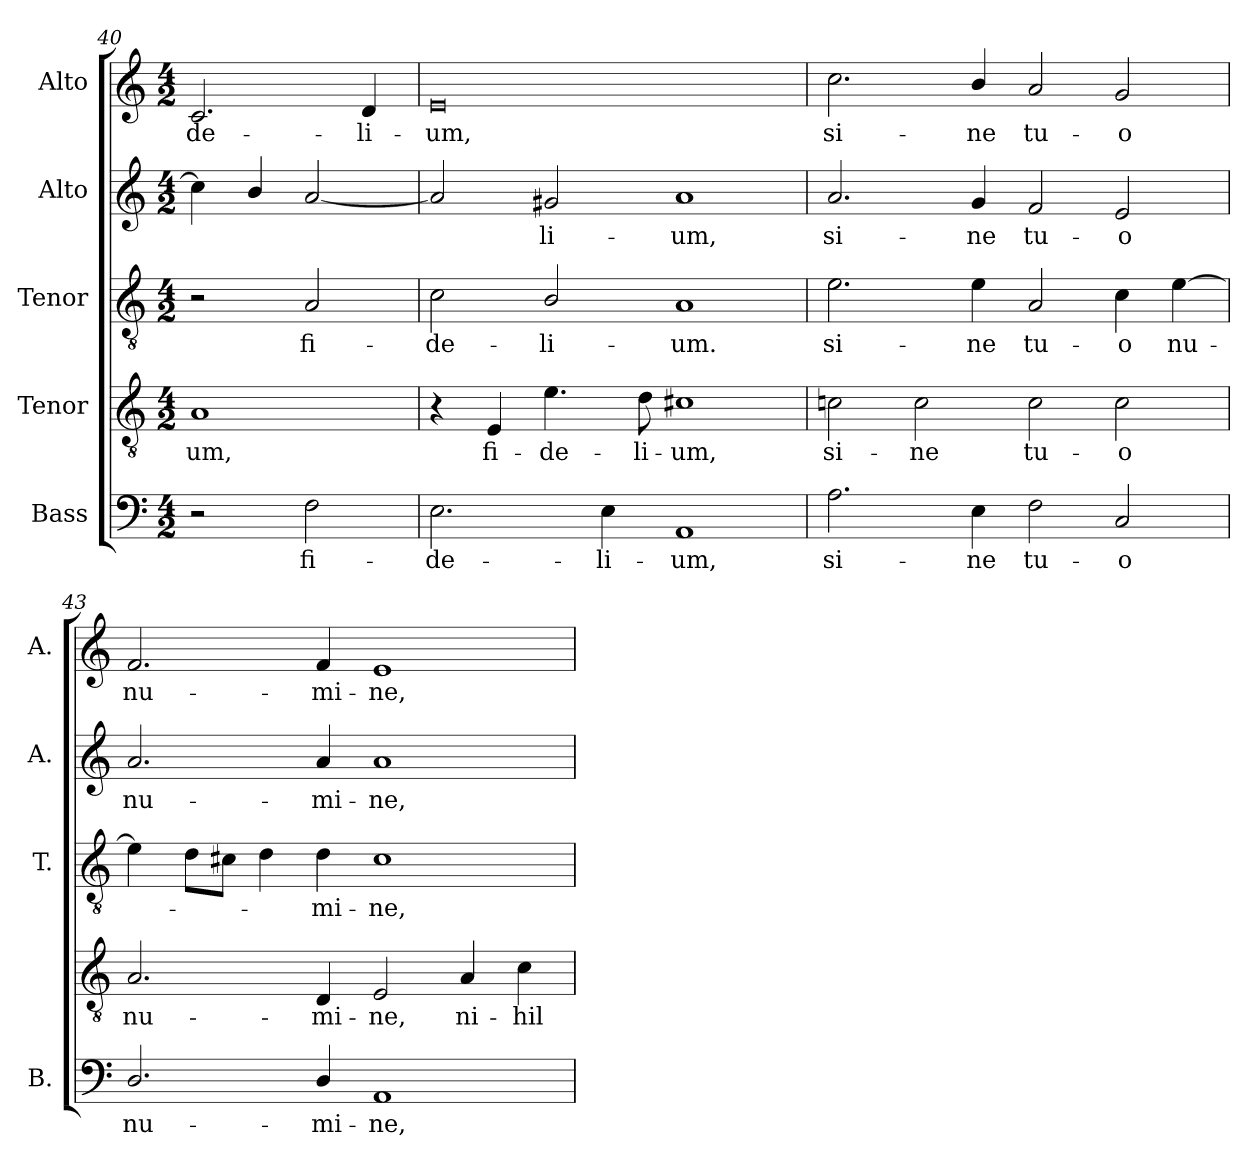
**kern	**text	**kern	**text	**kern	**text	**kern	**text	**kern	**text
*part5	*part5	*part4	*part4	*part3	*part3	*part2	*part2	*part1	*part1
*staff5	*staff5	*staff4	*staff4	*staff3	*staff3	*staff2	*staff2	*staff1	*staff1
*I"Bass	*	*I"Tenor	*	*I"Tenor	*	*I"Alto	*	*I"Alto	*
*I'B.	*	*	*	*I'T.	*	*I'A.	*	*I'A.	*
*clefF4	*	*clefGv2	*	*clefGv2	*	*clefG2	*	*clefG2	*
*	*	*ITrd7c12	*	*ITrd7c12	*	*	*	*	*
*k[]	*	*k[]	*	*k[]	*	*k[]	*	*k[]	*
*C:	*	*C:	*	*C:	*	*C:	*	*C:	*
*M4/2	*	*M4/2	*	*M4/2	*	*M4/2	*	*M4/2	*
=40	=40	=40	=40	=40	=40	=40	=40	=40	=40
!	!	!	!LO:LY:b:color=#000000	!	!	!	!	!	!
!	!	!	!	!	!	!	!	!	!LO:LY:b:color=#000000
2r	.	1AAi	-um,	2r	.	4cci\]	.	2.ci/	-de-
.	.	.	.	.	.	4bi/	.	.	.
!	!LO:LY:b:color=#000000	!	!	!	!	!	!	!	!
!	!	!	!	!	!LO:LY:b:color=#000000	!	!	!	!
2Fi\	fi-	.	.	2AAi/	fi-	[2ai/	.	.	.
!	!	!	!	!	!	!	!	!	!LO:LY:b:color=#000000
.	.	.	.	.	.	.	.	4di/	-li-
=41	=41	=41	=41	=41	=41	=41	=41	=41	=41
!	!LO:LY:b:color=#000000	!	!	!	!	!	!	!	!
!	!	!	!	!	!LO:LY:b:color=#000000	!	!	!	!
!	!	!	!	!	!	!	!	!	!LO:LY:b:color=#000000
2.Ei\	-de-	4r	.	2Ci\	-de-	2ai/]	.	0ei	-um,
!	!	!	!LO:LY:b:color=#000000	!	!	!	!	!	!
.	.	4EEi/	fi-	.	.	.	.	.	.
!	!	!	!LO:LY:b:color=#000000	!	!	!	!	!	!
!	!	!	!	!	!LO:LY:b:color=#000000	!	!	!	!
!	!	!	!	!	!	!	!LO:LY:b:color=#000000	!	!
.	.	4.Ei\	-de-	2BBi/	-li-	2g#Xi/	-li-	.	.
!	!LO:LY:b:color=#000000	!	!	!	!	!	!	!	!
4Ei\	-li-	.	.	.	.	.	.	.	.
!	!	!	!LO:LY:b:color=#000000	!	!	!	!	!	!
.	.	8Di\	-li-	.	.	.	.	.	.
!	!LO:LY:b:color=#000000	!	!	!	!	!	!	!	!
!	!	!	!LO:LY:b:color=#000000	!	!	!	!	!	!
!	!	!	!	!	!LO:LY:b:color=#000000	!	!	!	!
!	!	!	!	!	!	!	!LO:LY:b:color=#000000	!	!
1AAi	-um,	1C#Xi	-um,	1AAi	-um.	1ai	-um,	.	.
=42	=42	=42	=42	=42	=42	=42	=42	=42	=42
!	!LO:LY:b:color=#000000	!	!	!	!	!	!	!	!
!	!	!	!LO:LY:b:color=#000000	!	!	!	!	!	!
!	!	!	!	!	!LO:LY:b:color=#000000	!	!	!	!
!	!	!	!	!	!	!	!LO:LY:b:color=#000000	!	!
!	!	!	!	!	!	!	!	!	!LO:LY:b:color=#000000
2.Ai\	si-	2Cni\	si-	2.Ei\	si-	2.ai/	si-	2.cci\	si-
!	!	!	!LO:LY:b:color=#000000	!	!	!	!	!	!
.	.	2Ci\	-ne	.	.	.	.	.	.
!	!LO:LY:b:color=#000000	!	!	!	!	!	!	!	!
!	!	!	!	!	!LO:LY:b:color=#000000	!	!	!	!
!	!	!	!	!	!	!	!LO:LY:b:color=#000000	!	!
!	!	!	!	!	!	!	!	!	!LO:LY:b:color=#000000
4Ei\	-ne	.	.	4Ei\	-ne	4gi/	-ne	4bi/	-ne
!	!LO:LY:b:color=#000000	!	!	!	!	!	!	!	!
!	!	!	!LO:LY:b:color=#000000	!	!	!	!	!	!
!	!	!	!	!	!LO:LY:b:color=#000000	!	!	!	!
!	!	!	!	!	!	!	!LO:LY:b:color=#000000	!	!
!	!	!	!	!	!	!	!	!	!LO:LY:b:color=#000000
2Fi\	tu-	2Ci\	tu-	2AAi/	tu-	2fi/	tu-	2ai/	tu-
!	!LO:LY:b:color=#000000	!	!	!	!	!	!	!	!
!	!	!	!LO:LY:b:color=#000000	!	!	!	!	!	!
!	!	!	!	!	!LO:LY:b:color=#000000	!	!	!	!
!	!	!	!	!	!	!	!LO:LY:b:color=#000000	!	!
!	!	!	!	!	!	!	!	!	!LO:LY:b:color=#000000
2Ci/	-o	2Ci\	-o	4Ci\	-o	2ei/	-o	2gi/	-o
!	!	!	!	!	!LO:LY:b:color=#000000	!	!	!	!
.	.	.	.	[4Ei\	nu-	.	.	.	.
!!LO:LB:g=z
=43	=43	=43	=43	=43	=43	=43	=43	=43	=43
!	!LO:LY:b:color=#000000	!	!	!	!	!	!	!	!
!	!	!	!LO:LY:b:color=#000000	!	!	!	!	!	!
!	!	!	!	!	!	!	!LO:LY:b:color=#000000	!	!
!	!	!	!	!	!	!	!	!	!LO:LY:b:color=#000000
2.Di/	nu-	2.AAi/	nu-	4Ei\]	.	2.ai/	nu-	2.fi/	nu-
.	.	.	.	8Di\L	.	.	.	.	.
.	.	.	.	8C#Xi\J	.	.	.	.	.
.	.	.	.	4Di\	.	.	.	.	.
!	!LO:LY:b:color=#000000	!	!	!	!	!	!	!	!
!	!	!	!LO:LY:b:color=#000000	!	!	!	!	!	!
!	!	!	!	!	!LO:LY:b:color=#000000	!	!	!	!
!	!	!	!	!	!	!	!LO:LY:b:color=#000000	!	!
!	!	!	!	!	!	!	!	!	!LO:LY:b:color=#000000
4Di/	-mi-	4DDi/	-mi-	4Di\	-mi-	4ai/	-mi-	4fi/	-mi-
!	!LO:LY:b:color=#000000	!	!	!	!	!	!	!	!
!	!	!	!LO:LY:b:color=#000000	!	!	!	!	!	!
!	!	!	!	!	!LO:LY:b:color=#000000	!	!	!	!
!	!	!	!	!	!	!	!LO:LY:b:color=#000000	!	!
!	!	!	!	!	!	!	!	!	!LO:LY:b:color=#000000
1AAi	-ne,	2EEi/	-ne,	1C#i	-ne,	1ai	-ne,	1ei	-ne,
!	!	!	!LO:LY:b:color=#000000	!	!	!	!	!	!
.	.	4AAi/	ni-	.	.	.	.	.	.
!	!	!	!LO:LY:b:color=#000000	!	!	!	!	!	!
.	.	4Ci\	-hil	.	.	.	.	.	.
=	=	=	=	=	=	=	=	=	=
*-	*-	*-	*-	*-	*-	*-	*-	*-	*-
